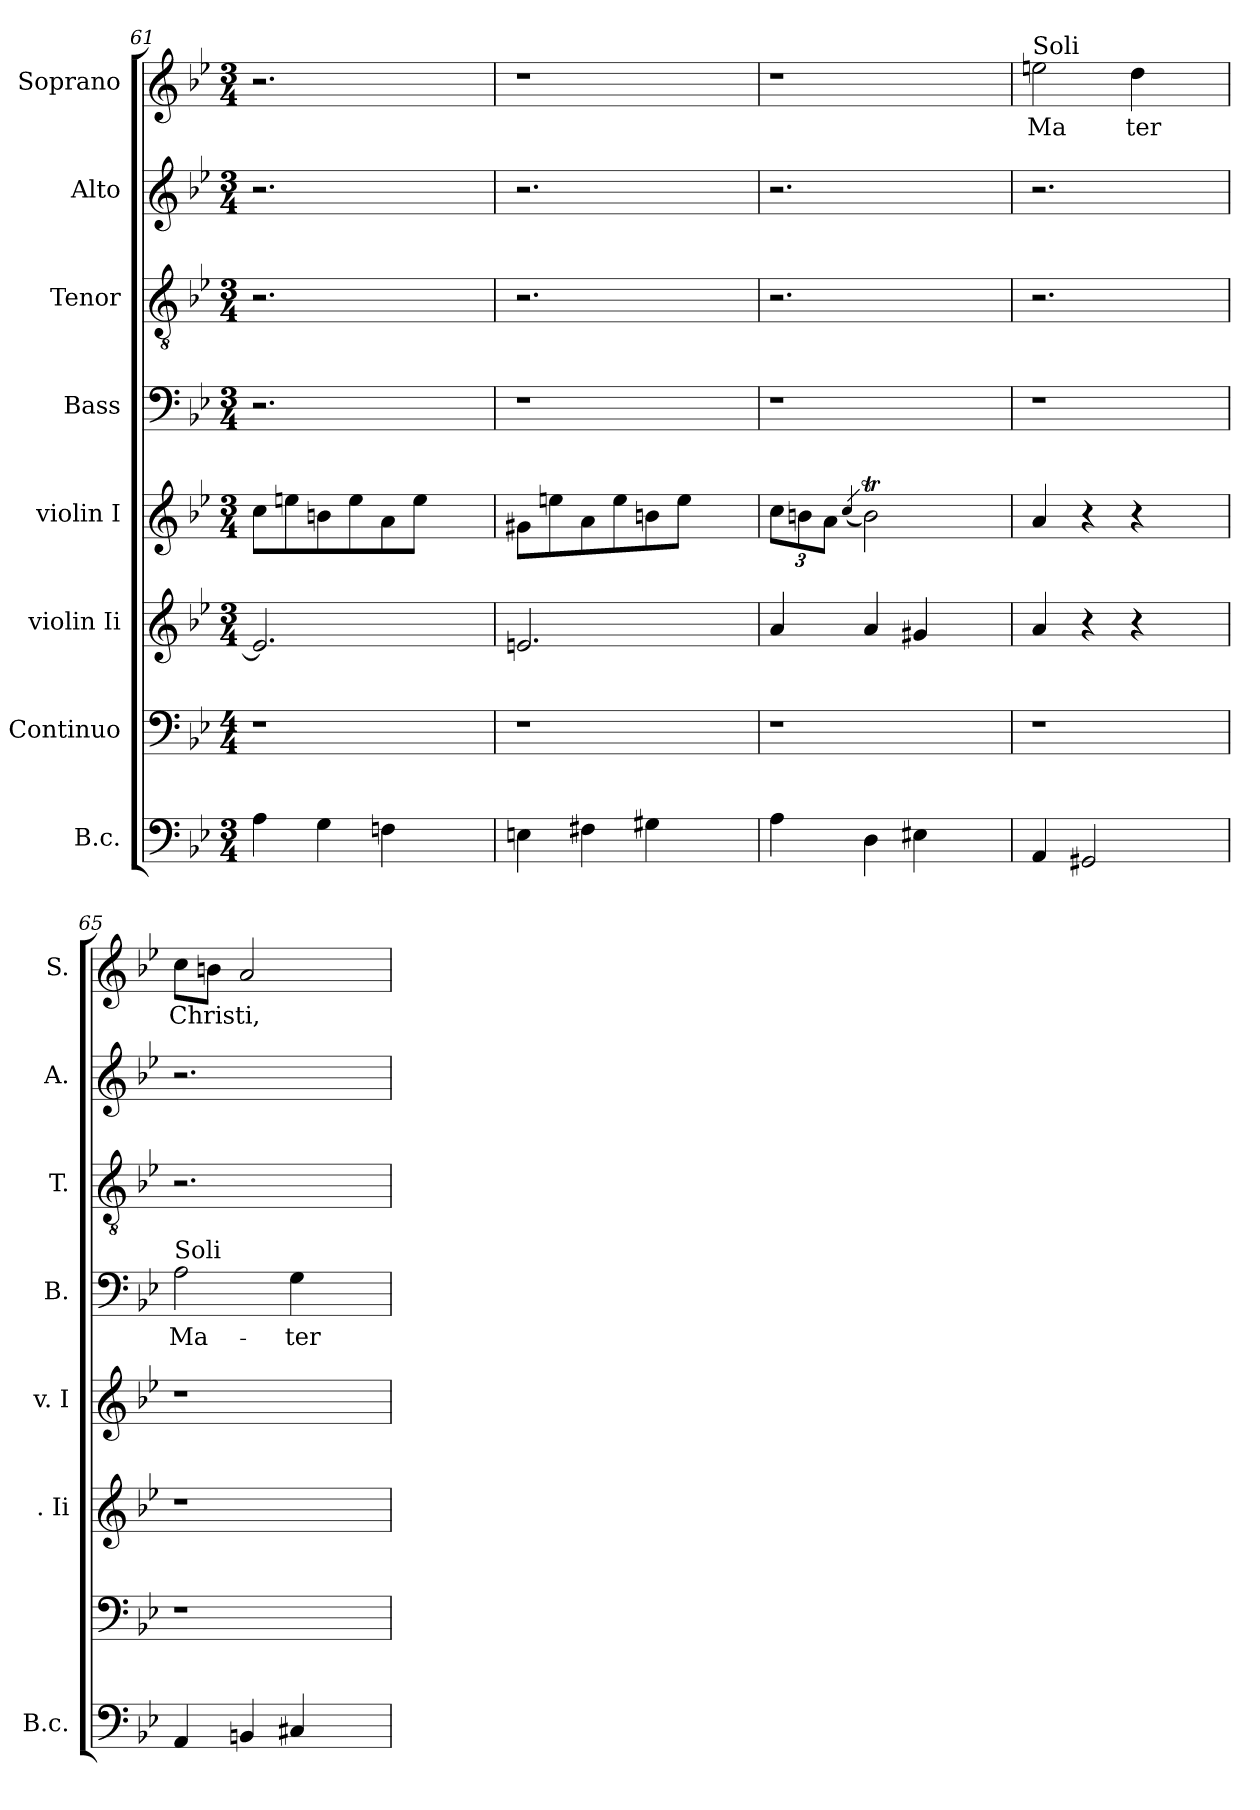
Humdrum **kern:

**kern	**kern	**kern	**kern	**kern	**text	**kern	**kern	**kern	**text
*part8	*part7	*part6	*part5	*part4	*part4	*part3	*part2	*part1	*part1
*staff8	*staff7	*staff6	*staff5	*staff4	*staff4	*staff3	*staff2	*staff1	*staff1
*I"B.c.	*I"Continuo	*I"violin Ii	*I"violin I	*I"Bass	*	*I"Tenor	*I"Alto	*I"Soprano	*
*I'B.c.	*	*I'. Ii	*I'v. I	*I'B.	*	*I'T.	*I'A.	*I'S.	*
*clefF4	*clefF4	*clefG2	*clefG2	*clefF4	*	*clefGv2	*clefG2	*clefG2	*
*k[b-e-]	*k[b-e-]	*k[b-e-]	*k[b-e-]	*k[b-e-]	*	*k[b-e-]	*k[b-e-]	*k[b-e-]	*
*B-:	*B-:	*B-:	*B-:	*B-:	*	*B-:	*B-:	*B-:	*
*M3/4	*M4/4	*M3/4	*M3/4	*M3/4	*	*M3/4	*M3/4	*M3/4	*
=61	=61	=61	=61	=61	=61	=61	=61	=61	=61
4A\	1r	2.e/]	8cc\L	2.r	.	2.r	2.r	2.r	.
.	.	.	8een\	.	.	.	.	.	.
4G\	.	.	8bn\	.	.	.	.	.	.
.	.	.	8ee\	.	.	.	.	.	.
4Fn\	.	.	8a\	.	.	.	.	.	.
.	.	.	8ee\J	.	.	.	.	.	.
4ryy	.	4ryy	4ryy	4ryy	.	4ryy	4ryy	4ryy	.
!!LO:LB:g=z
=62	=62	=62	=62	=62	=62	=62	=62	=62	=62
!	!	!	!	!LO:N:vis=1	!	!	!	!LO:N:vis=1	!
4En\	1r	2.en/	8g#X\L	2.r	.	2.r	2.r	2.r	.
.	.	.	8een\	.	.	.	.	.	.
4F#X\	.	.	8a\	.	.	.	.	.	.
.	.	.	8ee\	.	.	.	.	.	.
4G#X\	.	.	8bn\	.	.	.	.	.	.
.	.	.	8ee\J	.	.	.	.	.	.
4ryy	.	4ryy	4ryy	4ryy	.	4ryy	4ryy	4ryy	.
=63	=63	=63	=63	=63	=63	=63	=63	=63	=63
*	*	*	*Xbrackettup	*	*	*	*	*	*
!	!	!	!	!LO:N:vis=1	!	!	!	!LO:N:vis=1	!
4A\	1r	4a/	12cc\L	2.r	.	2.r	2.r	2.r	.
.	.	.	12bn\	.	.	.	.	.	.
.	.	.	12a\J	.	.	.	.	.	.
.	.	.	(<4qcc/	.	.	.	.	.	.
4D<\	.	4a/	2bt\)	.	.	.	.	.	.
4E#\	.	4g#X/	.	.	.	.	.	.	.
4ryy	.	4ryy	4ryy	4ryy	.	4ryy	4ryy	4ryy	.
=64	=64	=64	=64	=64	=64	=64	=64	=64	=64
!	!	!	!	!	!	!	!	!LO:TX:a:t=Soli	!
!	!	!	!	!LO:N:vis=1	!	!	!	!	!LO:LY:b:cj
4AA/	1r	4a/	4a/	2.r	.	2.r	2.r	2een\	Ma
2GG#X</	.	4r	4r	.	.	.	.	.	.
!	!	!	!	!	!	!	!	!	!LO:LY:b:cj
.	.	4r	4r	.	.	.	.	4dd\	ter
4ryy	.	4ryy	4ryy	4ryy	.	4ryy	4ryy	4ryy	.
=65	=65	=65	=65	=65	=65	=65	=65	=65	=65
!	!	!	!	!LO:TX:a:t=Soli	!	!	!	!	!
!	!	!LO:N:vis=1	!LO:N:vis=1	!	!LO:LY:b:cj	!	!	!	!LO:LY:b
4AA/	1r	2.r	2.r	2A\	Ma-	2.r	2.r	8cc\L	Christi,
.	.	.	.	.	.	.	.	8bn\J	.
4BBn/	.	.	.	.	.	.	.	2a/	.
!	!	!	!	!	!LO:LY:b:cj	!	!	!	!
4C#X/	.	.	.	4G\	-ter	.	.	.	.
4ryy	.	4ryy	4ryy	4ryy	.	4ryy	4ryy	4ryy	.
=	=	=	=	=	=	=	=	=	=
*-	*-	*-	*-	*-	*-	*-	*-	*-	*-
